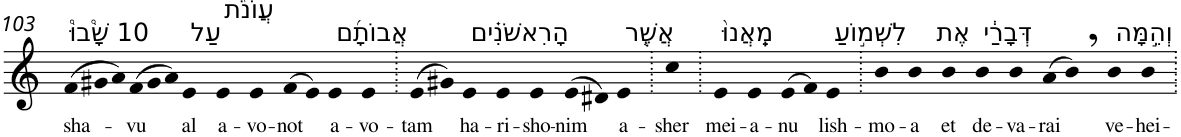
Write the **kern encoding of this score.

**kern	**text
*part1	*part1
*staff1	*staff1
*I"Piano	*
*I'Pno	*
!!LO:PB:g=z
*clefG2	*
*k[]	*
*Xtuplet	*
=103	=103
!LO:TX:a:t=10 שָׁ֩בוּ֩	!
!	!LO:LY:b
(>12f	sha-
12g#X	.
12a)	.
!	!LO:LY:b
(>12f	-vu
12g#	.
12a)	.
!LO:TX:a:t=עַל	!
!	!LO:LY:b
4e	al
!LO:TX:a:t=עֲוֺנֹ֨ת	!
!	!LO:LY:b
4e	a-
!	!LO:LY:b
4e	-vo-
!	!LO:LY:b
(>8f	-not
8e)	.
!LO:TX:a:t=אֲבוֹתָ֜ם	!
!	!LO:LY:b
4e	a-
!	!LO:LY:b
4e	-vo-
=104.	=104.
!	!LO:LY:b
(>8e	-tam
8g#X)	.
!LO:TX:a:t=הָרִאשֹׁנִ֗ים	!
!	!LO:LY:b
4e	ha-
!	!LO:LY:b
4e	-ri-
!	!LO:LY:b
4e	-sho-
!	!LO:LY:b
(>8e	-nim
8d#X)	.
!LO:TX:a:t=אֲשֶׁ֤ר	!
!	!LO:LY:b
4e	a-
=105.	=105.
!	!LO:LY:b
4cc	-sher
=106.	=106.
!LO:TX:a:t=מֵֽאֲנוּ֙	!
!	!LO:LY:b
4e	mei-
!	!LO:LY:b
4e	-a-
!	!LO:LY:b
(>8e	-nu
8f)	.
!LO:TX:a:t=לִשְׁמ֣וֹעַ	!
!	!LO:LY:b
4e	lish-
=107.	=107.
!	!LO:LY:b
4b	-mo-
!	!LO:LY:b
4b	-a
!LO:TX:a:t=אֶת	!
!	!LO:LY:b
4b	et
!LO:TX:a:t=דְּבָרַ֔י	!
!	!LO:LY:b
4b	de-
!	!LO:LY:b
4b	-va-
!	!LO:LY:b
(>8a	-rai
8b,)	.
!LO:TX:a:t=וְהֵ֣מָּה	!
!	!LO:LY:b
4b	ve-
!	!LO:LY:b
4b	-hei-
=.	=.
*-	*-
